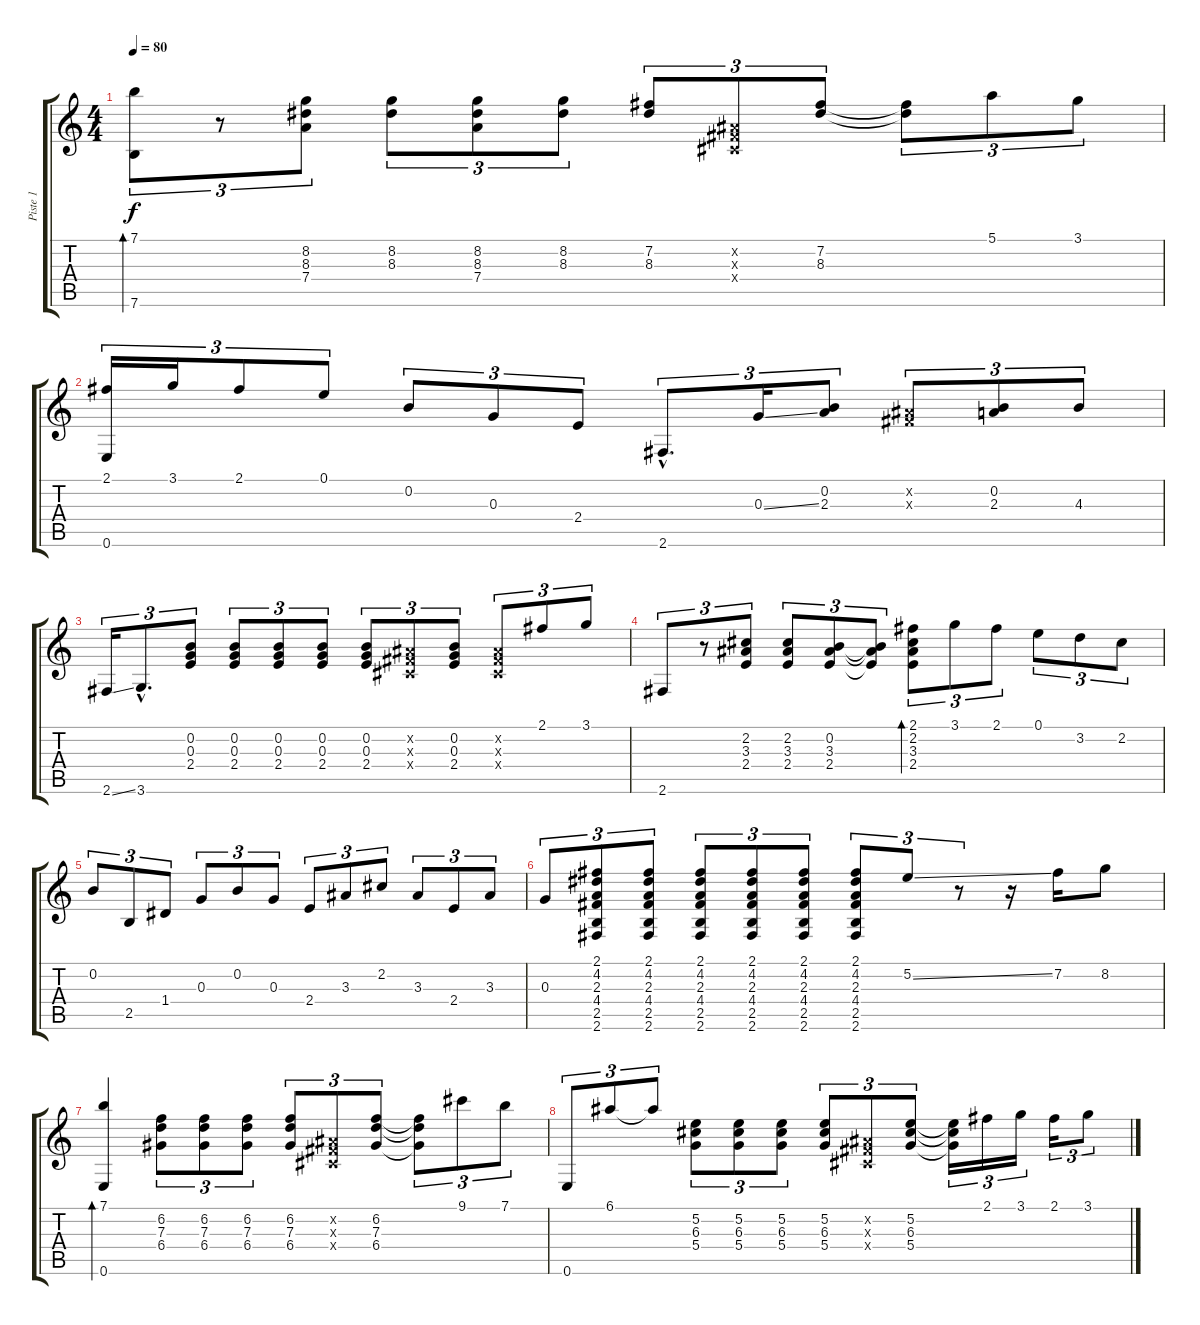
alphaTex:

\track ("Piste 1" "Piste 1") {instrument acousticguitarsteel}
\staff {score tabs}
\tuning (E4 B3 G3 D3 A2 E2) {hide}
\ts (4 4)
\tempo 80
\clef g2
\ks c
(7.1 7.6).8{tu (3 2) bd 480 dy f} r.8{tu (3 2)} (8.2 8.3 7.4).8{tu (3 2)} (8.2 8.3).8{tu (3 2)} (8.2 8.3 7.4).8{tu (3 2)} (8.2 8.3).8{tu (3 2)} (7.2 8.3).8{tu (3 2)} (-1.2{x} -1.3{x} -1.4{x}).8{tu (3 2)} (7.2 8.3).8{tu (3 2)} (7.2{t} 8.3{t}).8{tu (3 2)} 5.1.8{tu (3 2)} 3.1.8{tu (3 2)} |
(2.1 0.6).16{tu (3 2)} 3.1.16{tu (3 2)} 2.1.8{tu (3 2)} 0.1.8{tu (3 2)} 0.2.8{tu (3 2)} 0.3.8{tu (3 2)} 2.4.8{tu (3 2)} 2.6{hac}.8{d tu (3 2)} 0.3{ss}.16{tu (3 2)} (0.2 2.3).8{tu (3 2)} (-1.2{x} -1.3{x}).8{tu (3 2)} (0.2 2.3).8{tu (3 2)} 4.3.8{tu (3 2)} |
2.6{ss}.16{tu (3 2)} 3.6{hac}.8{d tu (3 2)} (0.2 0.3 2.4).8{tu (3 2)} (0.2 0.3 2.4).8{tu (3 2)} (0.2 0.3 2.4).8{tu (3 2)} (0.2 0.3 2.4).8{tu (3 2)} (0.2 0.3 2.4).8{tu (3 2)} (-1.2{x} -1.3{x} -1.4{x}).8{tu (3 2)} (0.2 0.3 2.4).8{tu (3 2)} (-1.2{x} -1.3{x} -1.4{x}).8{tu (3 2)} 2.1.8{tu (3 2)} 3.1.8{tu (3 2)} |
2.6.8{tu (3 2)} r.8{tu (3 2)} (2.2 3.3 2.4).8{tu (3 2)} (2.2 3.3 2.4).8{tu (3 2)} (0.2 3.3 2.4).8{tu (3 2)} (0.2{t} 3.3{t} 2.4{t}).8{tu (3 2)} (2.1 2.2 3.3 2.4).8{tu (3 2) bd 480} 3.1.8{tu (3 2)} 2.1.8{tu (3 2)} 0.1.8{tu (3 2)} 3.2.8{tu (3 2)} 2.2.8{tu (3 2)} |
0.2.8{tu (3 2)} 2.5.8{tu (3 2)} 1.4.8{tu (3 2)} 0.3.8{tu (3 2)} 0.2.8{tu (3 2)} 0.3.8{tu (3 2)} 2.4.8{tu (3 2)} 3.3.8{tu (3 2)} 2.2.8{tu (3 2)} 3.3.8{tu (3 2)} 2.4.8{tu (3 2)} 3.3.8{tu (3 2)} |
0.3.8{tu (3 2)} (2.1 4.2 2.3 4.4 2.5 2.6).8{tu (3 2)} (2.1 4.2 2.3 4.4 2.5 2.6).8{tu (3 2)} (2.1 4.2 2.3 4.4 2.5 2.6).8{tu (3 2)} (2.1 4.2 2.3 4.4 2.5 2.6).8{tu (3 2)} (2.1 4.2 2.3 4.4 2.5 2.6).8{tu (3 2)} (2.1 4.2 2.3 4.4 2.5 2.6).8{tu (3 2)} 5.2{ss}.8{tu (3 2)} r.8{tu (3 2)} r.16 7.2.16 8.2.8 |
(7.1 0.6).4{bd 480} (6.2 7.3 6.4).8{tu (3 2)} (6.2 7.3 6.4).8{tu (3 2)} (6.2 7.3 6.4).8{tu (3 2)} (6.2 7.3 6.4).8{tu (3 2)} (-1.2{x} -1.3{x} -1.4{x}).8{tu (3 2)} (6.2 7.3 6.4).8{tu (3 2)} (6.2{t} 7.3{t} 6.4{t}).8{tu (3 2)} 9.1.8{tu (3 2)} 7.1.8{tu (3 2)} |
0.6.8{tu (3 2)} 6.1.8{tu (3 2)} 6.1{t}.8{tu (3 2)} (5.2 6.3 5.4).8{tu (3 2)} (5.2 6.3 5.4).8{tu (3 2)} (5.2 6.3 5.4).8{tu (3 2)} (5.2 6.3 5.4).8{tu (3 2)} (-1.2{x} -1.3{x} -1.4{x}).8{tu (3 2)} (5.2 6.3 5.4).8{tu (3 2)} (5.2{t} 6.3{t} 5.4{t}).16{tu (3 2)} 2.1.16{tu (3 2)} 3.1.16{tu (3 2)} 2.1.16{tu (3 2)} 3.1{ss}.8{tu (3 2)}
